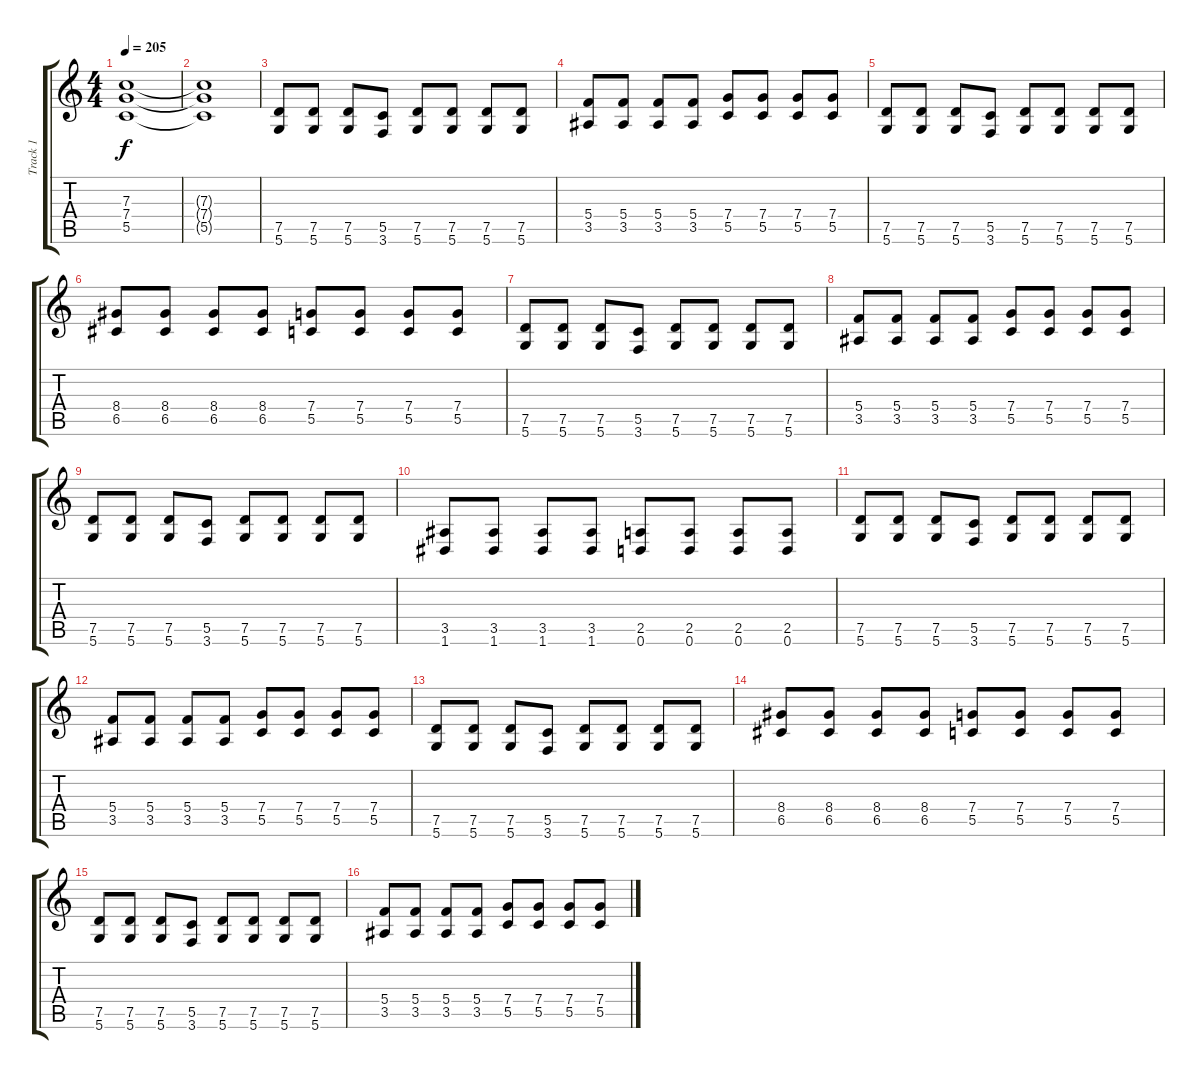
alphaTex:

\track ("Track 1" "Track 1") {instrument overdrivenguitar}
\staff {score tabs}
\tuning (D4 A3 F3 C3 G2 D2) {hide}
\ts (4 4)
\tempo 205
\clef g2
\ks c
(7.3 7.4 5.5).1{dy f} |
(7.3{t} 7.4{t} 5.5{t}).1 |
(7.5 5.6).8 (7.5 5.6).8 (7.5 5.6).8 (5.5 3.6).8 (7.5 5.6).8 (7.5 5.6).8 (7.5 5.6).8 (7.5 5.6).8 |
(5.4 3.5).8 (5.4 3.5).8 (5.4 3.5).8 (5.4 3.5).8 (7.4 5.5).8 (7.4 5.5).8 (7.4 5.5).8 (7.4 5.5).8 |
(7.5 5.6).8 (7.5 5.6).8 (7.5 5.6).8 (5.5 3.6).8 (7.5 5.6).8 (7.5 5.6).8 (7.5 5.6).8 (7.5 5.6).8 |
(8.4 6.5).8 (8.4 6.5).8 (8.4 6.5).8 (8.4 6.5).8 (7.4 5.5).8 (7.4 5.5).8 (7.4 5.5).8 (7.4 5.5).8 |
(7.5 5.6).8 (7.5 5.6).8 (7.5 5.6).8 (5.5 3.6).8 (7.5 5.6).8 (7.5 5.6).8 (7.5 5.6).8 (7.5 5.6).8 |
(5.4 3.5).8 (5.4 3.5).8 (5.4 3.5).8 (5.4 3.5).8 (7.4 5.5).8 (7.4 5.5).8 (7.4 5.5).8 (7.4 5.5).8 |
(7.5 5.6).8 (7.5 5.6).8 (7.5 5.6).8 (5.5 3.6).8 (7.5 5.6).8 (7.5 5.6).8 (7.5 5.6).8 (7.5 5.6).8 |
(3.5 1.6).8 (3.5 1.6).8 (3.5 1.6).8 (3.5 1.6).8 (2.5 0.6).8 (2.5 0.6).8 (2.5 0.6).8 (2.5 0.6).8 |
(7.5 5.6).8 (7.5 5.6).8 (7.5 5.6).8 (5.5 3.6).8 (7.5 5.6).8 (7.5 5.6).8 (7.5 5.6).8 (7.5 5.6).8 |
(5.4 3.5).8 (5.4 3.5).8 (5.4 3.5).8 (5.4 3.5).8 (7.4 5.5).8 (7.4 5.5).8 (7.4 5.5).8 (7.4 5.5).8 |
(7.5 5.6).8 (7.5 5.6).8 (7.5 5.6).8 (5.5 3.6).8 (7.5 5.6).8 (7.5 5.6).8 (7.5 5.6).8 (7.5 5.6).8 |
(8.4 6.5).8 (8.4 6.5).8 (8.4 6.5).8 (8.4 6.5).8 (7.4 5.5).8 (7.4 5.5).8 (7.4 5.5).8 (7.4 5.5).8 |
(7.5 5.6).8 (7.5 5.6).8 (7.5 5.6).8 (5.5 3.6).8 (7.5 5.6).8 (7.5 5.6).8 (7.5 5.6).8 (7.5 5.6).8 |
(5.4 3.5).8 (5.4 3.5).8 (5.4 3.5).8 (5.4 3.5).8 (7.4 5.5).8 (7.4 5.5).8 (7.4 5.5).8 (7.4 5.5).8
